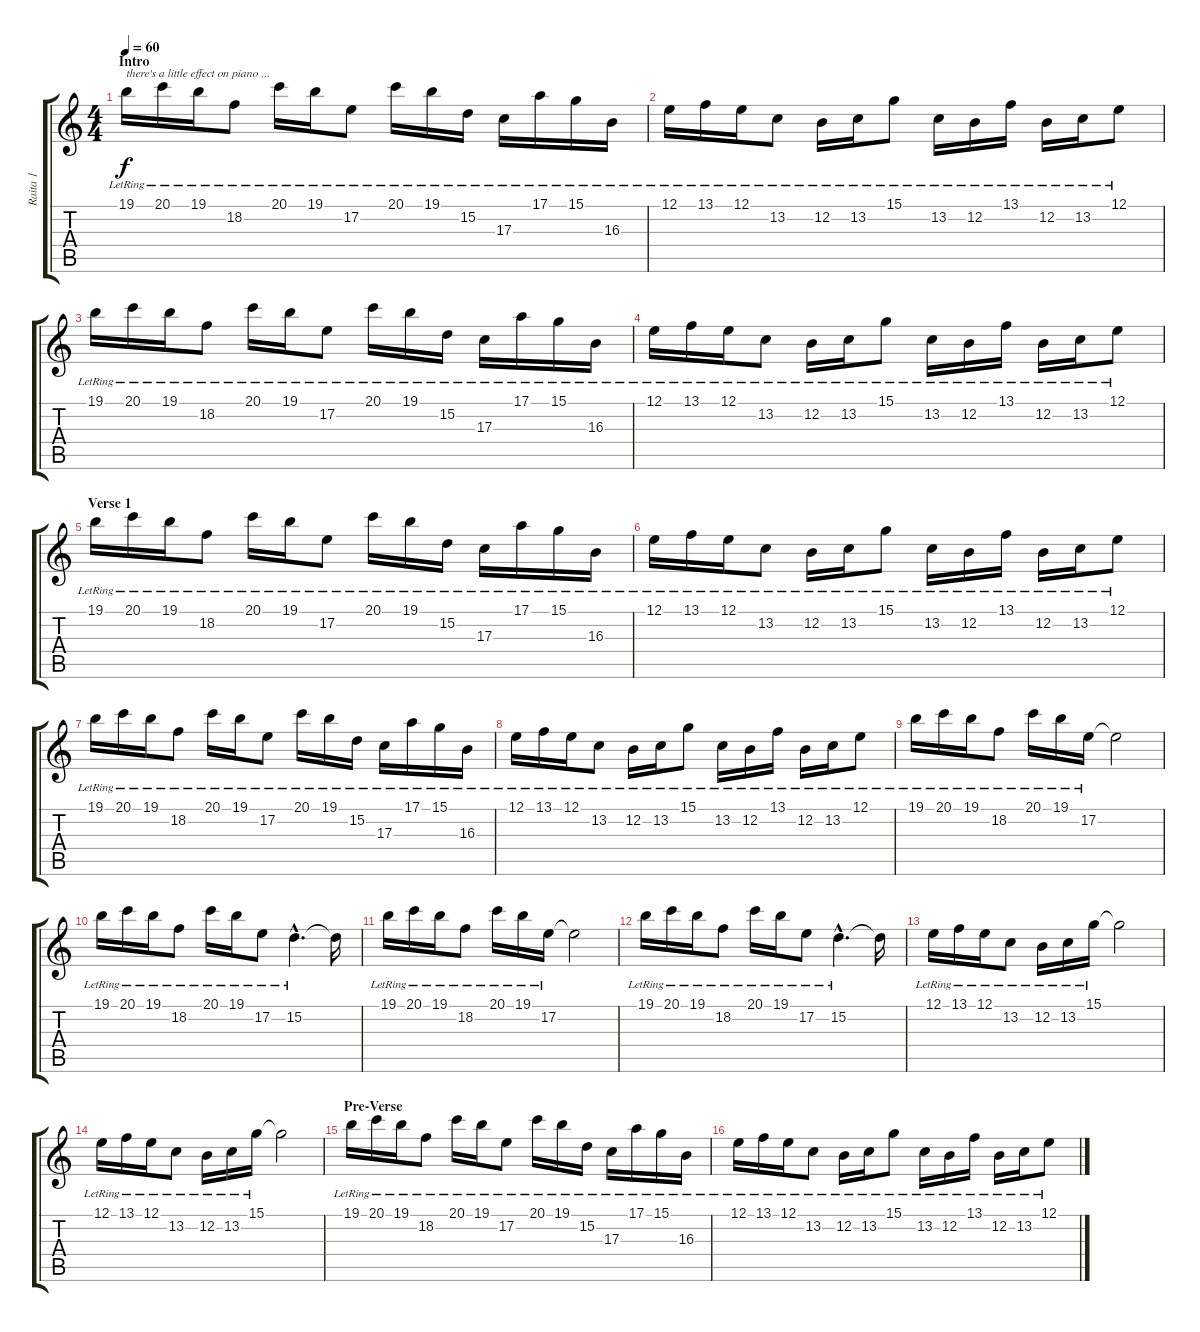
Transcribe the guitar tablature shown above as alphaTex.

\track ("Raita 1" "Raita 1") {instrument brightacousticpiano}
\staff {score tabs}
\tuning (E4 B3 G3 D3 A2 E2) {hide}
\ts (4 4)
\section ("" "Intro")
\tempo 60
\clef g2
\ks c
19.1{lr}.16{txt "there's a little effect on piano ..." dy f instrument brightacousticpiano} 20.1{lr}.16 19.1{lr}.16 18.2{lr}.8 20.1{lr}.16 19.1{lr}.16 17.2{lr}.8 20.1{lr}.16 19.1{lr}.16 15.2{lr}.16 17.3{lr}.16 17.1{lr}.16 15.1{lr}.16 16.3{lr}.16 |
12.1{lr}.16 13.1{lr}.16 12.1{lr}.16 13.2{lr}.8 12.2{lr}.16 13.2{lr}.16 15.1{lr}.8 13.2{lr}.16 12.2{lr}.16 13.1{lr}.16 12.2{lr}.16 13.2{lr}.16 12.1{lr}.8 |
19.1{lr}.16 20.1{lr}.16 19.1{lr}.16 18.2{lr}.8 20.1{lr}.16 19.1{lr}.16 17.2{lr}.8 20.1{lr}.16 19.1{lr}.16 15.2{lr}.16 17.3{lr}.16 17.1{lr}.16 15.1{lr}.16 16.3{lr}.16 |
12.1{lr}.16 13.1{lr}.16 12.1{lr}.16 13.2{lr}.8 12.2{lr}.16 13.2{lr}.16 15.1{lr}.8 13.2{lr}.16 12.2{lr}.16 13.1{lr}.16 12.2{lr}.16 13.2{lr}.16 12.1{lr}.8 |
\section ("" "Verse 1")
19.1{lr}.16 20.1{lr}.16 19.1{lr}.16 18.2{lr}.8 20.1{lr}.16 19.1{lr}.16 17.2{lr}.8 20.1{lr}.16 19.1{lr}.16 15.2{lr}.16 17.3{lr}.16 17.1{lr}.16 15.1{lr}.16 16.3{lr}.16 |
12.1{lr}.16 13.1{lr}.16 12.1{lr}.16 13.2{lr}.8 12.2{lr}.16 13.2{lr}.16 15.1{lr}.8 13.2{lr}.16 12.2{lr}.16 13.1{lr}.16 12.2{lr}.16 13.2{lr}.16 12.1{lr}.8 |
19.1{lr}.16 20.1{lr}.16 19.1{lr}.16 18.2{lr}.8 20.1{lr}.16 19.1{lr}.16 17.2{lr}.8 20.1{lr}.16 19.1{lr}.16 15.2{lr}.16 17.3{lr}.16 17.1{lr}.16 15.1{lr}.16 16.3{lr}.16 |
12.1{lr}.16 13.1{lr}.16 12.1{lr}.16 13.2{lr}.8 12.2{lr}.16 13.2{lr}.16 15.1{lr}.8 13.2{lr}.16 12.2{lr}.16 13.1{lr}.16 12.2{lr}.16 13.2{lr}.16 12.1{lr}.8 |
19.1{lr}.16 20.1{lr}.16 19.1{lr}.16 18.2{lr}.8 20.1{lr}.16 19.1{lr}.16 17.2{lr}.16 17.2{t}.2 |
19.1{lr}.16 20.1{lr}.16 19.1{lr}.16 18.2{lr}.8 20.1{lr}.16 19.1{lr}.16 17.2{lr}.8 15.2{hac lr}.4{d} 15.2{t}.16 |
19.1{lr}.16 20.1{lr}.16 19.1{lr}.16 18.2{lr}.8 20.1{lr}.16 19.1{lr}.16 17.2{lr}.16 17.2{t}.2 |
19.1{lr}.16 20.1{lr}.16 19.1{lr}.16 18.2{lr}.8 20.1{lr}.16 19.1{lr}.16 17.2{lr}.8 15.2{hac lr}.4{d} 15.2{t}.16 |
12.1{lr}.16 13.1{lr}.16 12.1{lr}.16 13.2{lr}.8 12.2{lr}.16 13.2{lr}.16 15.1{lr}.16 15.1{t}.2 |
12.1{lr}.16 13.1{lr}.16 12.1{lr}.16 13.2{lr}.8 12.2{lr}.16 13.2{lr}.16 15.1{lr}.16 15.1{t}.2 |
\section ("" "Pre-Verse")
19.1{lr}.16 20.1{lr}.16 19.1{lr}.16 18.2{lr}.8 20.1{lr}.16 19.1{lr}.16 17.2{lr}.8 20.1{lr}.16 19.1{lr}.16 15.2{lr}.16 17.3{lr}.16 17.1{lr}.16 15.1{lr}.16 16.3{lr}.16 |
12.1{lr}.16 13.1{lr}.16 12.1{lr}.16 13.2{lr}.8 12.2{lr}.16 13.2{lr}.16 15.1{lr}.8 13.2{lr}.16 12.2{lr}.16 13.1{lr}.16 12.2{lr}.16 13.2{lr}.16 12.1{lr}.8
